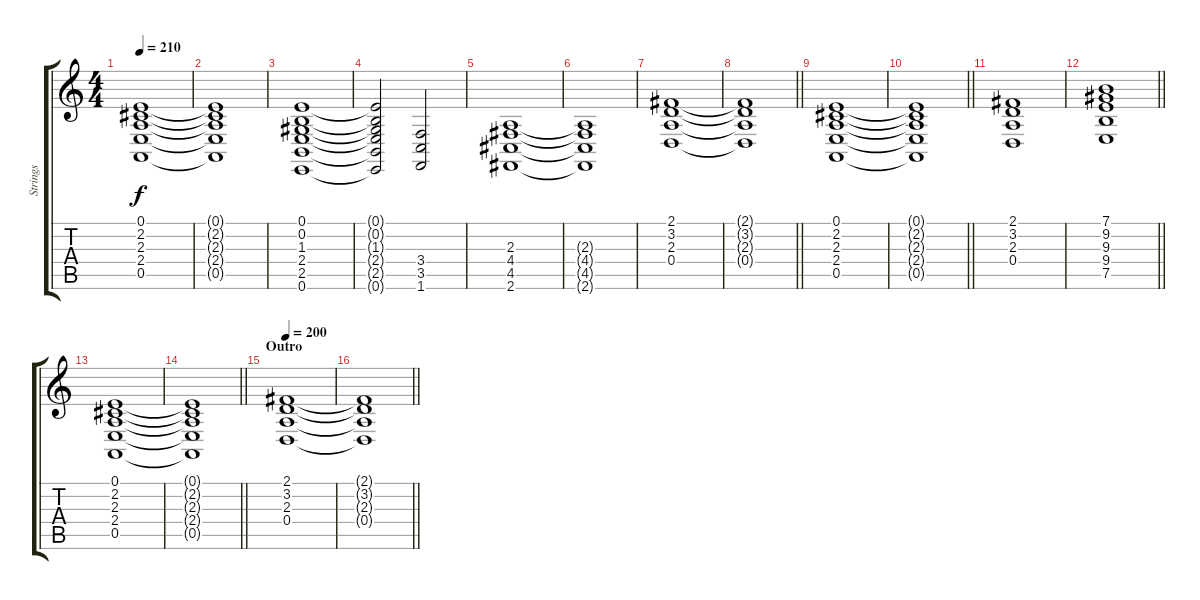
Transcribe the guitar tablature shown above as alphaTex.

\track ("Strings" "Strings") {instrument stringensemble1}
\staff {score tabs}
\tuning (E4 B3 G3 D3 A2 E2) {hide}
\ts (4 4)
\tempo 210
\clef g2
\ks c
(0.1 2.2 2.3 2.4 0.5).1{dy f} |
(0.1{t} 2.2{t} 2.3{t} 2.4{t} 0.5{t}).1 |
(0.1 0.2 1.3 2.4 2.5 0.6).1 |
(0.1{t} 0.2{t} 1.3{t} 2.4{t} 2.5{t} 0.6{t}).2 (3.4 3.5 1.6).2 |
(2.3 4.4 4.5 2.6).1 |
(2.3{t} 4.4{t} 4.5{t} 2.6{t}).1 |
(2.1 3.2 2.3 0.4).1 |
\barLineRight lightlight
(2.1{t} 3.2{t} 2.3{t} 0.4{t}).1 |
(0.1 2.2 2.3 2.4 0.5).1 |
\barLineRight lightlight
(0.1{t} 2.2{t} 2.3{t} 2.4{t} 0.5{t}).1 |
(2.1 3.2 2.3 0.4).1 |
\barLineRight lightlight
(7.1 9.2 9.3 9.4 7.5).1 |
(0.1 2.2 2.3 2.4 0.5).1 |
\barLineRight lightlight
(0.1{t} 2.2{t} 2.3{t} 2.4{t} 0.5{t}).1 |
\section ("" "Outro")
\tempo 200
(2.1 3.2 2.3 0.4).1 |
\barLineRight lightlight
(2.1{t} 3.2{t} 2.3{t} 0.4{t}).1
